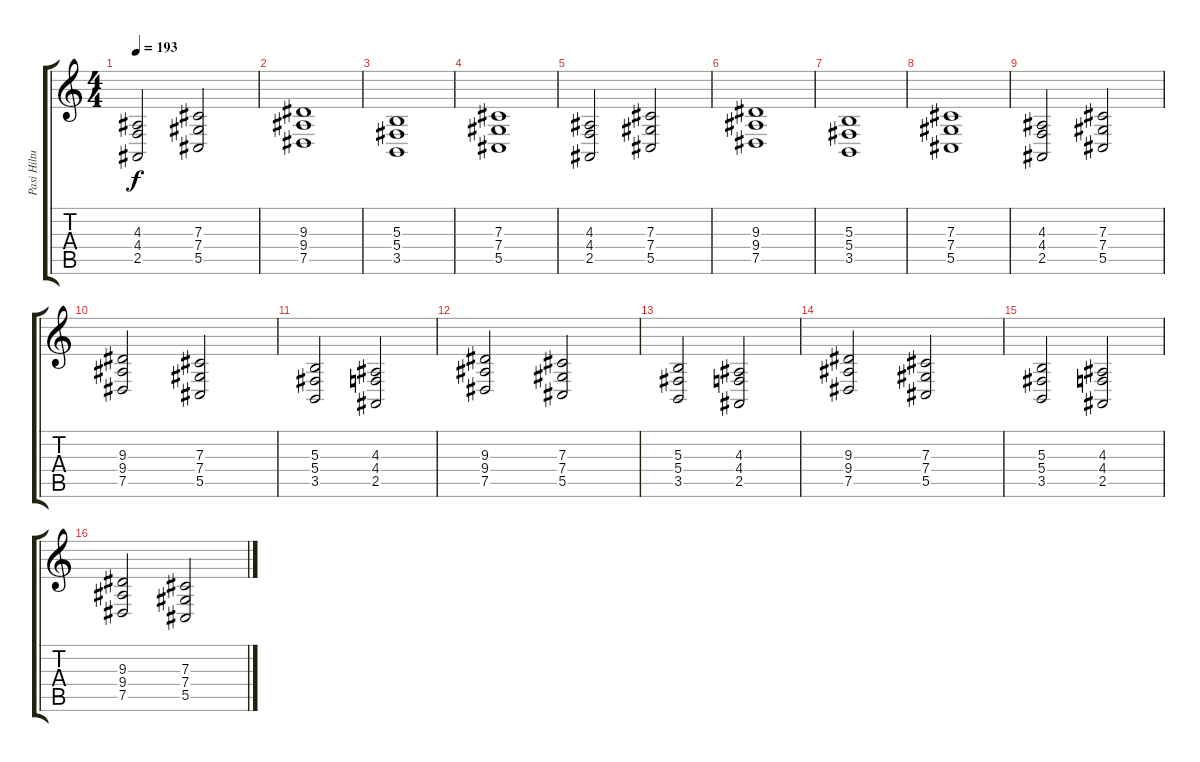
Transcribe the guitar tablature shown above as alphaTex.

\track ("Pasi Hiltula " "Pasi Hiltu") {instrument stringensemble1}
\staff {score tabs}
\tuning (Eb4 Bb3 Gb3 Db3 Ab2 Eb2) {hide}
\ts (4 4)
\tempo 193
\clef g2
\ks c
(4.3 4.4 2.5).2{dy f} (7.3 7.4 5.5).2 |
(9.3 9.4 7.5).1 |
(5.3 5.4 3.5).1 |
(7.3 7.4 5.5).1 |
(4.3 4.4 2.5).2 (7.3 7.4 5.5).2 |
(9.3 9.4 7.5).1 |
(5.3 5.4 3.5).1 |
(7.3 7.4 5.5).1 |
(4.3 4.4 2.5).2 (7.3 7.4 5.5).2 |
(9.3 9.4 7.5).2 (7.3 7.4 5.5).2 |
(5.3 5.4 3.5).2 (4.3 4.4 2.5).2 |
(9.3 9.4 7.5).2 (7.3 7.4 5.5).2 |
(5.3 5.4 3.5).2 (4.3 4.4 2.5).2 |
(9.3 9.4 7.5).2 (7.3 7.4 5.5).2 |
(5.3 5.4 3.5).2 (4.3 4.4 2.5).2 |
(9.3 9.4 7.5).2 (7.3 7.4 5.5).2
